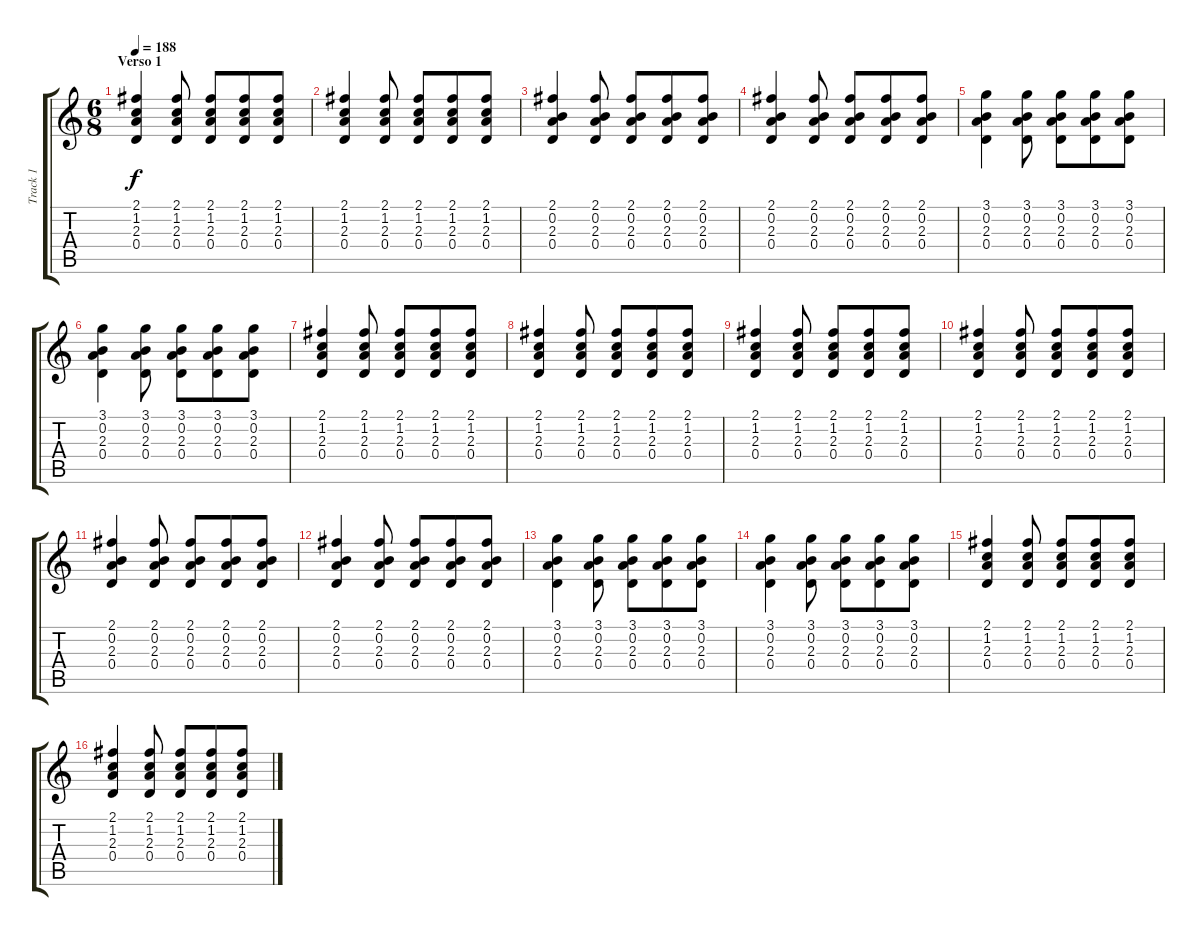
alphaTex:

\track ("Track 1" "Track 1") {instrument acousticguitarsteel}
\staff {score tabs}
\tuning (E4 B3 G3 D3 A2 E2) {hide}
\ts (6 8)
\section ("" "Verso 1")
\tempo 188
\clef g2
\ks c
(2.1 1.2 2.3 0.4).4{dy f} (2.1 1.2 2.3 0.4).8 (2.1 1.2 2.3 0.4).8 (2.1 1.2 2.3 0.4).8 (2.1 1.2 2.3 0.4).8 |
(2.1 1.2 2.3 0.4).4 (2.1 1.2 2.3 0.4).8 (2.1 1.2 2.3 0.4).8 (2.1 1.2 2.3 0.4).8 (2.1 1.2 2.3 0.4).8 |
(2.1 0.2 2.3 0.4).4 (2.1 0.2 2.3 0.4).8 (2.1 0.2 2.3 0.4).8 (2.1 0.2 2.3 0.4).8 (2.1 0.2 2.3 0.4).8 |
(2.1 0.2 2.3 0.4).4 (2.1 0.2 2.3 0.4).8 (2.1 0.2 2.3 0.4).8 (2.1 0.2 2.3 0.4).8 (2.1 0.2 2.3 0.4).8 |
(3.1 0.2 2.3 0.4).4 (3.1 0.2 2.3 0.4).8 (3.1 0.2 2.3 0.4).8 (3.1 0.2 2.3 0.4).8 (3.1 0.2 2.3 0.4).8 |
(3.1 0.2 2.3 0.4).4 (3.1 0.2 2.3 0.4).8 (3.1 0.2 2.3 0.4).8 (3.1 0.2 2.3 0.4).8 (3.1 0.2 2.3 0.4).8 |
(2.1 1.2 2.3 0.4).4 (2.1 1.2 2.3 0.4).8 (2.1 1.2 2.3 0.4).8 (2.1 1.2 2.3 0.4).8 (2.1 1.2 2.3 0.4).8 |
(2.1 1.2 2.3 0.4).4 (2.1 1.2 2.3 0.4).8 (2.1 1.2 2.3 0.4).8 (2.1 1.2 2.3 0.4).8 (2.1 1.2 2.3 0.4).8 |
(2.1 1.2 2.3 0.4).4 (2.1 1.2 2.3 0.4).8 (2.1 1.2 2.3 0.4).8 (2.1 1.2 2.3 0.4).8 (2.1 1.2 2.3 0.4).8 |
(2.1 1.2 2.3 0.4).4 (2.1 1.2 2.3 0.4).8 (2.1 1.2 2.3 0.4).8 (2.1 1.2 2.3 0.4).8 (2.1 1.2 2.3 0.4).8 |
(2.1 0.2 2.3 0.4).4 (2.1 0.2 2.3 0.4).8 (2.1 0.2 2.3 0.4).8 (2.1 0.2 2.3 0.4).8 (2.1 0.2 2.3 0.4).8 |
(2.1 0.2 2.3 0.4).4 (2.1 0.2 2.3 0.4).8 (2.1 0.2 2.3 0.4).8 (2.1 0.2 2.3 0.4).8 (2.1 0.2 2.3 0.4).8 |
(3.1 0.2 2.3 0.4).4 (3.1 0.2 2.3 0.4).8 (3.1 0.2 2.3 0.4).8 (3.1 0.2 2.3 0.4).8 (3.1 0.2 2.3 0.4).8 |
(3.1 0.2 2.3 0.4).4 (3.1 0.2 2.3 0.4).8 (3.1 0.2 2.3 0.4).8 (3.1 0.2 2.3 0.4).8 (3.1 0.2 2.3 0.4).8 |
(2.1 1.2 2.3 0.4).4 (2.1 1.2 2.3 0.4).8 (2.1 1.2 2.3 0.4).8 (2.1 1.2 2.3 0.4).8 (2.1 1.2 2.3 0.4).8 |
(2.1 1.2 2.3 0.4).4 (2.1 1.2 2.3 0.4).8 (2.1 1.2 2.3 0.4).8 (2.1 1.2 2.3 0.4).8 (2.1 1.2 2.3 0.4).8
